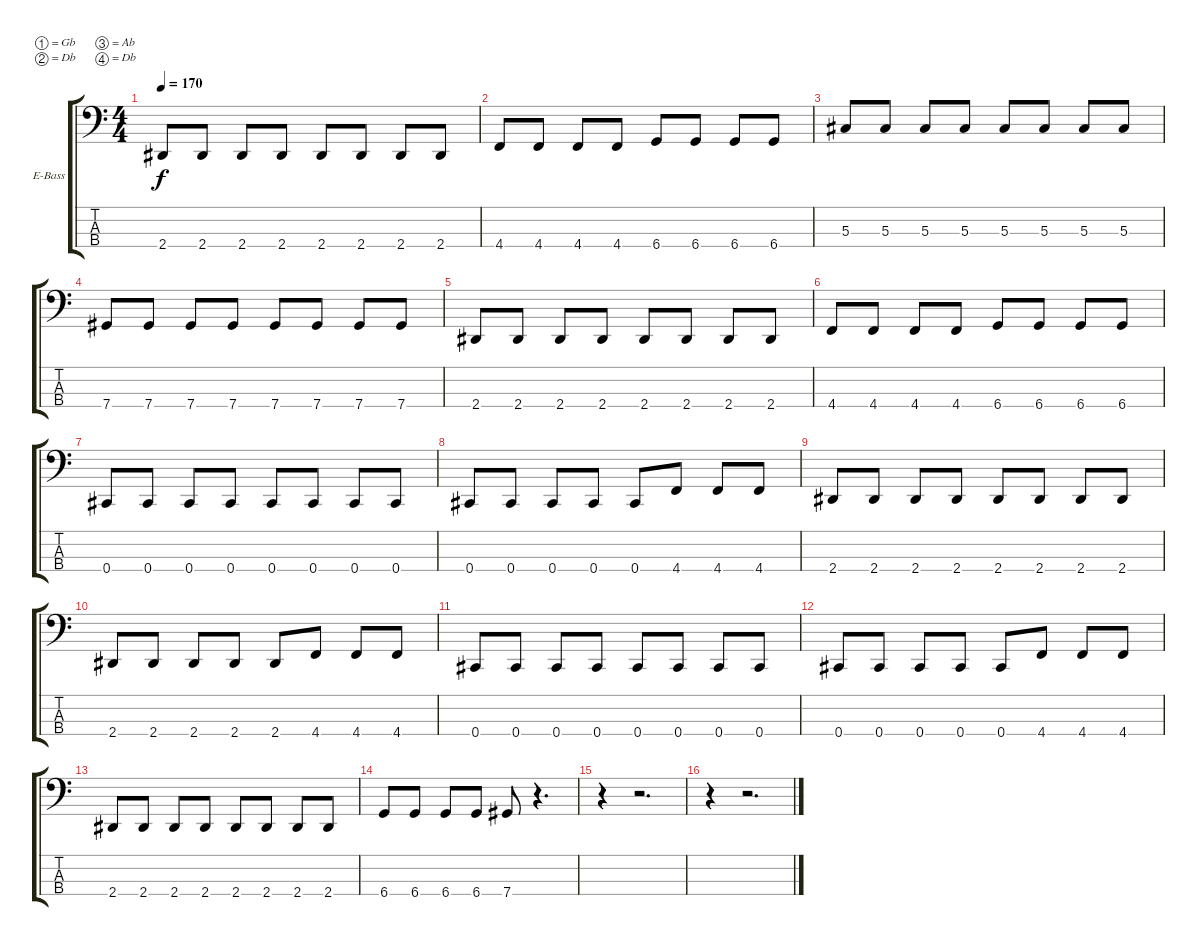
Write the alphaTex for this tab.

\bracketExtendMode groupsimilarinstruments
\firstSystemTrackNameOrientation horizontal
\otherSystemsTrackNameOrientation horizontal
\track ("Bass" "E-Bass") {instrument electricbasspick}
\staff {score tabs}
\tuning (Gb2 Db2 Ab1 Db1)
\ts (4 4)
\tempo 170
\clef f4
\ks c
2.4.8{dy f} 2.4.8 2.4.8 2.4.8 2.4.8 2.4.8 2.4.8 2.4.8 |
4.4.8 4.4.8 4.4.8 4.4.8 6.4.8 6.4.8 6.4.8 6.4.8 |
5.3.8 5.3.8 5.3.8 5.3.8 5.3.8 5.3.8 5.3.8 5.3.8 |
7.4.8 7.4.8 7.4.8 7.4.8 7.4.8 7.4.8 7.4.8 7.4.8 |
2.4.8 2.4.8 2.4.8 2.4.8 2.4.8 2.4.8 2.4.8 2.4.8 |
4.4.8 4.4.8 4.4.8 4.4.8 6.4.8 6.4.8 6.4.8 6.4.8 |
0.4.8 0.4.8 0.4.8 0.4.8 0.4.8 0.4.8 0.4.8 0.4.8 |
0.4.8 0.4.8 0.4.8 0.4.8 0.4.8 4.4.8 4.4.8 4.4.8 |
2.4.8 2.4.8 2.4.8 2.4.8 2.4.8 2.4.8 2.4.8 2.4.8 |
2.4.8 2.4.8 2.4.8 2.4.8 2.4.8 4.4.8 4.4.8 4.4.8 |
0.4.8 0.4.8 0.4.8 0.4.8 0.4.8 0.4.8 0.4.8 0.4.8 |
0.4.8 0.4.8 0.4.8 0.4.8 0.4.8 4.4.8 4.4.8 4.4.8 |
2.4.8 2.4.8 2.4.8 2.4.8 2.4.8 2.4.8 2.4.8 2.4.8 |
6.4.8 6.4.8 6.4.8 6.4.8 7.4.8 r.4{d} |
r.4 r.2{d} |
r.4 r.2{d}
